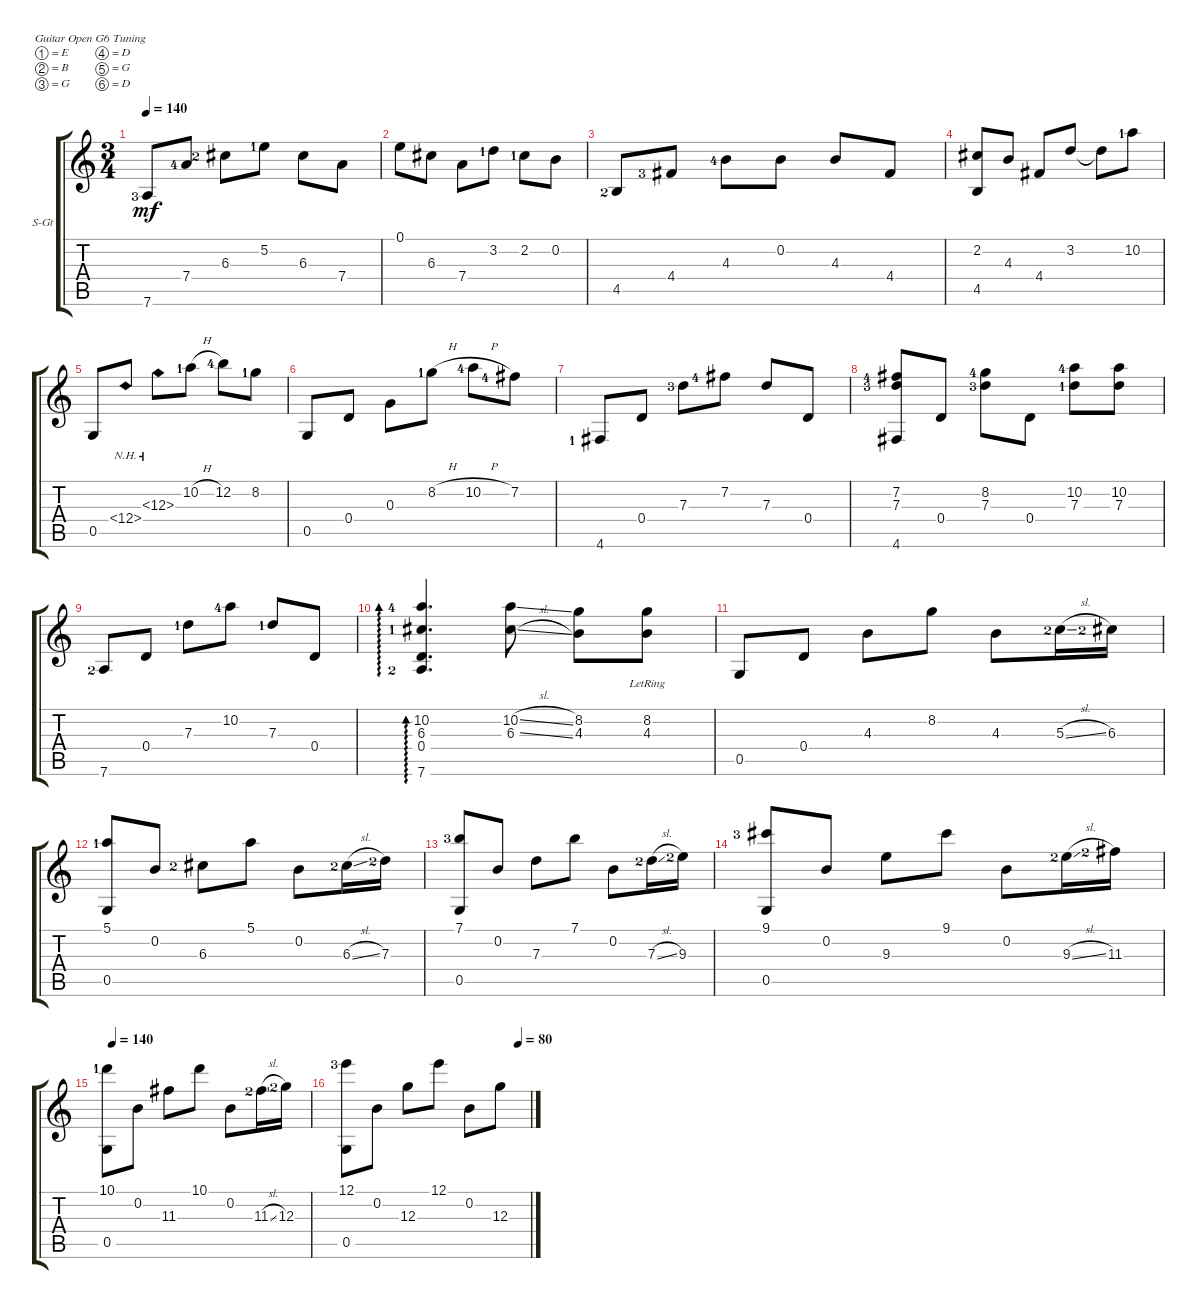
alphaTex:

\defaultSystemsLayout 4
\bracketExtendMode groupsimilarinstruments
\firstSystemTrackNameOrientation horizontal
\otherSystemsTrackNameOrientation horizontal
\track ("Steel Guitar" "S-Gt") {instrument acousticguitarsteel}
\staff {score tabs}
\tuning (E4 B3 G3 D3 G2 D2)
\ts (3 4)
\tempo 140
\clef g2
\ks c
7.6{lf 4}.8{dy mf} 7.4{lf 5}.8 6.3{lf 3}.8 5.2{lf 2}.8 6.3.8 7.4.8 |
0.1.8 6.3.8 7.4.8 3.2{lf 2}.8 2.2{lf 2}.8 0.2.8 |
4.5{lf 3}.8 4.4{lf 4}.8 4.3{lf 5}.8 0.2.8 4.3.8 4.4.8 |
(4.5 2.2).8 4.3.8 4.4.8 3.2.8 3.2{t}.8 10.2{lf 2}.8 |
0.5.8 12.4{nh}.8 12.3{nh}.8 10.2{h lf 2}.8 12.2{lf 5}.8 8.2{lf 2}.8 |
0.5.8 0.4.8 0.3.8 8.2{h lf 2}.8 10.2{h lf 5}.8 7.2{lf 5}.8 |
4.6{lf 2}.8 0.4.8 7.3{lf 4}.8 7.2{lf 5}.8 7.3.8 0.4.8 |
(7.2{lf 5} 7.3{lf 4} 4.6).8 0.4.8 (7.3{lf 4} 8.2{lf 5}).8 0.4.8 (10.2{lf 5} 7.3{lf 2}).8 (7.3 10.2).8 |
7.6{lf 3}.8 0.4.8 7.3{lf 2}.8 10.2{lf 5}.8 7.3{lf 2}.8 0.4.8 |
(7.6{lf 3} 0.4 6.3{lf 2} 10.2{lf 5}).4{d ad 0} (10.2{sl} 6.3{sl}).8 (4.3 8.2).8 (4.3{lr} 8.2{lr}).8 |
0.5.8 0.4.8 4.3.8 8.2.8 4.3.8 5.3{sl lf 3}.16 6.3{lf 3}.16 |
(5.1{lf 2} 0.5).8 0.2.8 6.3{lf 3}.8 5.1.8 0.2.8 6.3{sl lf 3}.16 7.3{lf 3}.16 |
(7.1{lf 4} 0.5).8 0.2.8 7.3.8 7.1.8 0.2.8 7.3{sl lf 3}.16 9.3{lf 3}.16 |
(9.1{lf 4} 0.5).8 0.2.8 9.3.8 9.1.8 0.2.8 9.3{sl lf 3}.16 11.3{lf 3}.16 |
\tempo (140 0.03125)
(10.1{lf 2} 0.5).8 0.2.8 11.3.8 10.1.8 0.2.8 11.3{sl lf 3}.16 12.3{lf 3}.16 |
\tempo (80 0.9375)
(12.1{lf 4} 0.5).8 0.2.8 12.3.8 12.1.8 0.2.8 12.3.8
